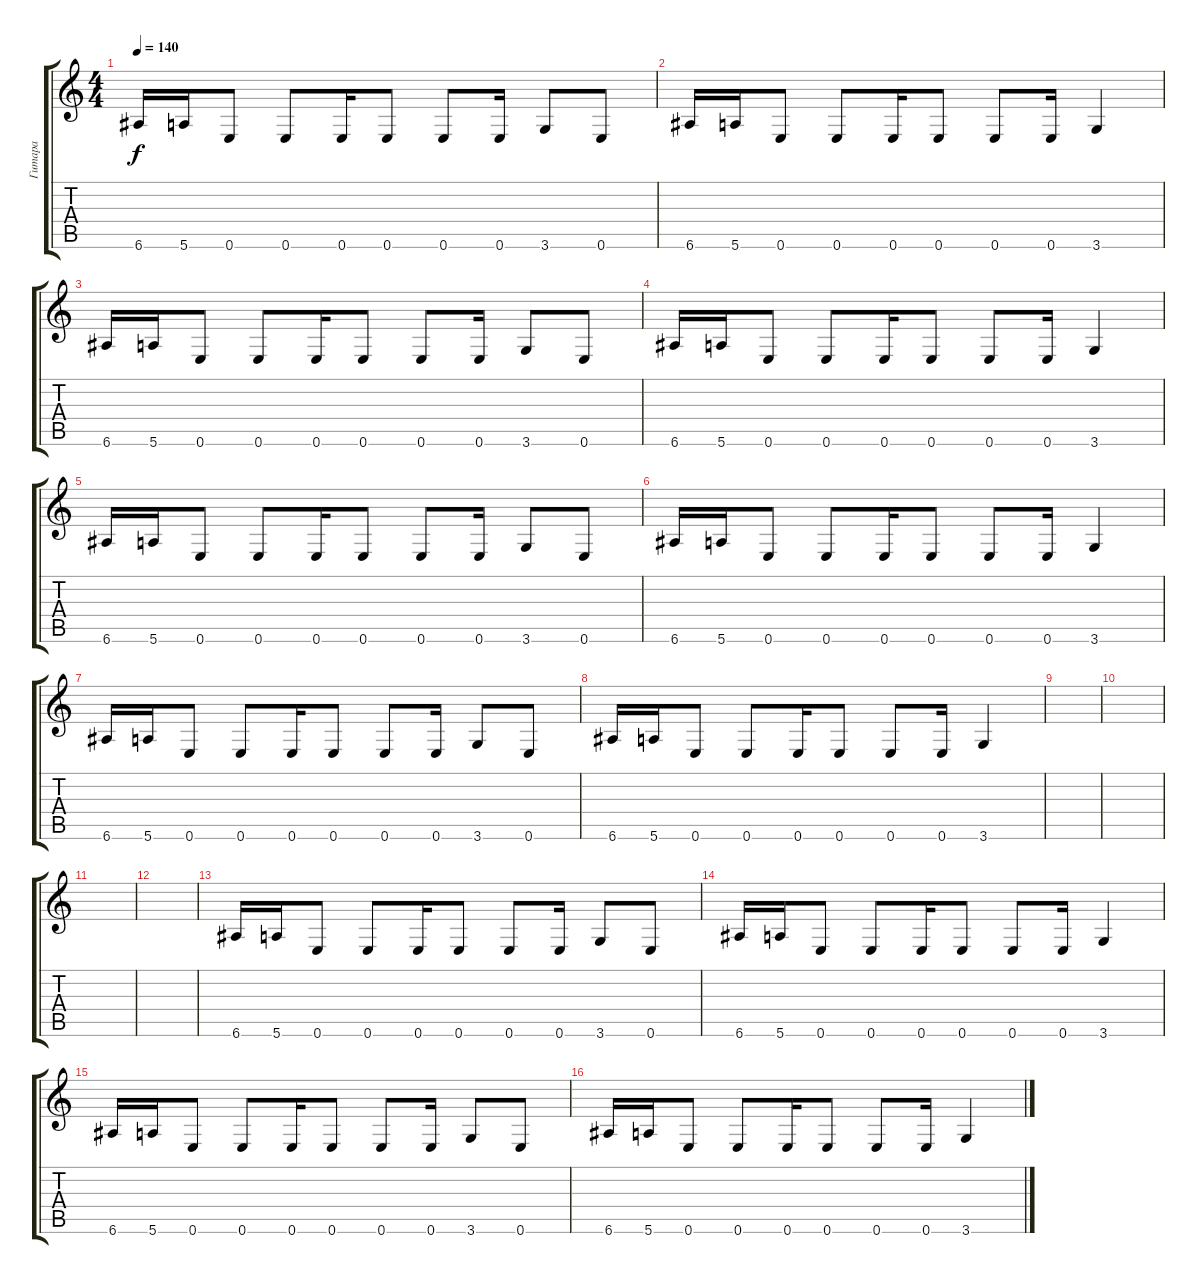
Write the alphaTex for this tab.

\track ("Гитара" "Гитара") {instrument distortionguitar}
\staff {score tabs}
\tuning (E4 B3 G3 D3 A2 E2) {hide}
\ts (4 4)
\tempo 140
\clef g2
\ks c
6.6.16{dy f} 5.6.16 0.6.8 0.6.8 0.6.16 0.6.8 0.6.8 0.6.16 3.6.8 0.6.8 |
6.6.16 5.6.16 0.6.8 0.6.8 0.6.16 0.6.8 0.6.8 0.6.16 3.6.4 |
6.6.16 5.6.16 0.6.8 0.6.8 0.6.16 0.6.8 0.6.8 0.6.16 3.6.8 0.6.8 |
6.6.16 5.6.16 0.6.8 0.6.8 0.6.16 0.6.8 0.6.8 0.6.16 3.6.4 |
6.6.16 5.6.16 0.6.8 0.6.8 0.6.16 0.6.8 0.6.8 0.6.16 3.6.8 0.6.8 |
6.6.16 5.6.16 0.6.8 0.6.8 0.6.16 0.6.8 0.6.8 0.6.16 3.6.4 |
6.6.16 5.6.16 0.6.8 0.6.8 0.6.16 0.6.8 0.6.8 0.6.16 3.6.8 0.6.8 |
6.6.16 5.6.16 0.6.8 0.6.8 0.6.16 0.6.8 0.6.8 0.6.16 3.6.4 |
|
|
|
|
6.6.16 5.6.16 0.6.8 0.6.8 0.6.16 0.6.8 0.6.8 0.6.16 3.6.8 0.6.8 |
6.6.16 5.6.16 0.6.8 0.6.8 0.6.16 0.6.8 0.6.8 0.6.16 3.6.4 |
6.6.16 5.6.16 0.6.8 0.6.8 0.6.16 0.6.8 0.6.8 0.6.16 3.6.8 0.6.8 |
6.6.16 5.6.16 0.6.8 0.6.8 0.6.16 0.6.8 0.6.8 0.6.16 3.6.4
